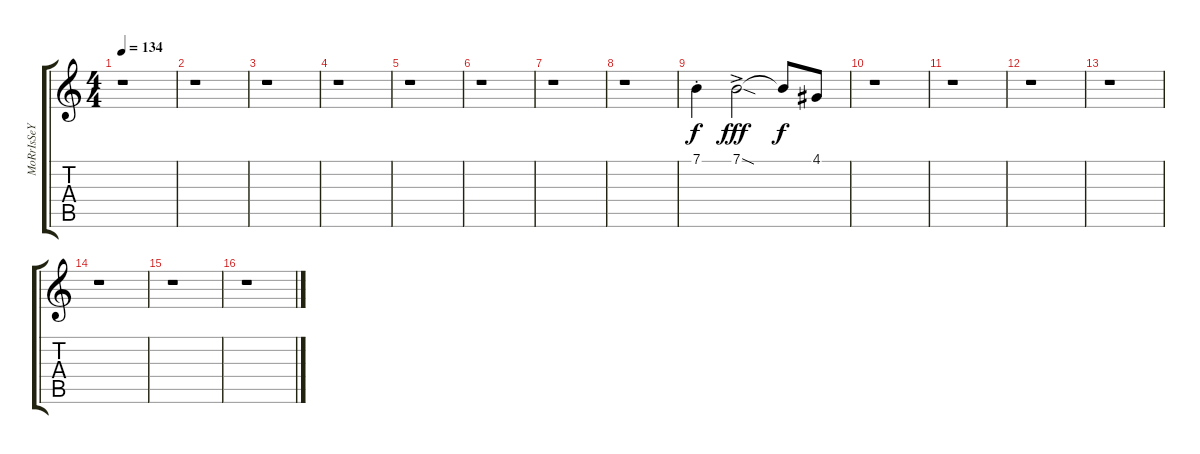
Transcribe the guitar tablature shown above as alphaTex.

\track ("MoRrIsSeY" "MoRrIsSeY") {instrument voiceoohs}
\staff {score tabs}
\tuning (E4 B3 G3 D3 A2 E2) {hide}
\ts (4 4)
\tempo 134
\clef g2
\ks c
r.1{dy ff} |
r.1 |
r.1 |
r.1 |
r.1 |
r.1 |
r.1 |
r.1 |
7.1{st}.4{dy f} 7.1{sod ac}.2{dy fff} 7.1{t}.8{dy f} 4.1.8 |
r.1 |
r.1 |
r.1 |
r.1 |
r.1 |
r.1 |
r.1
